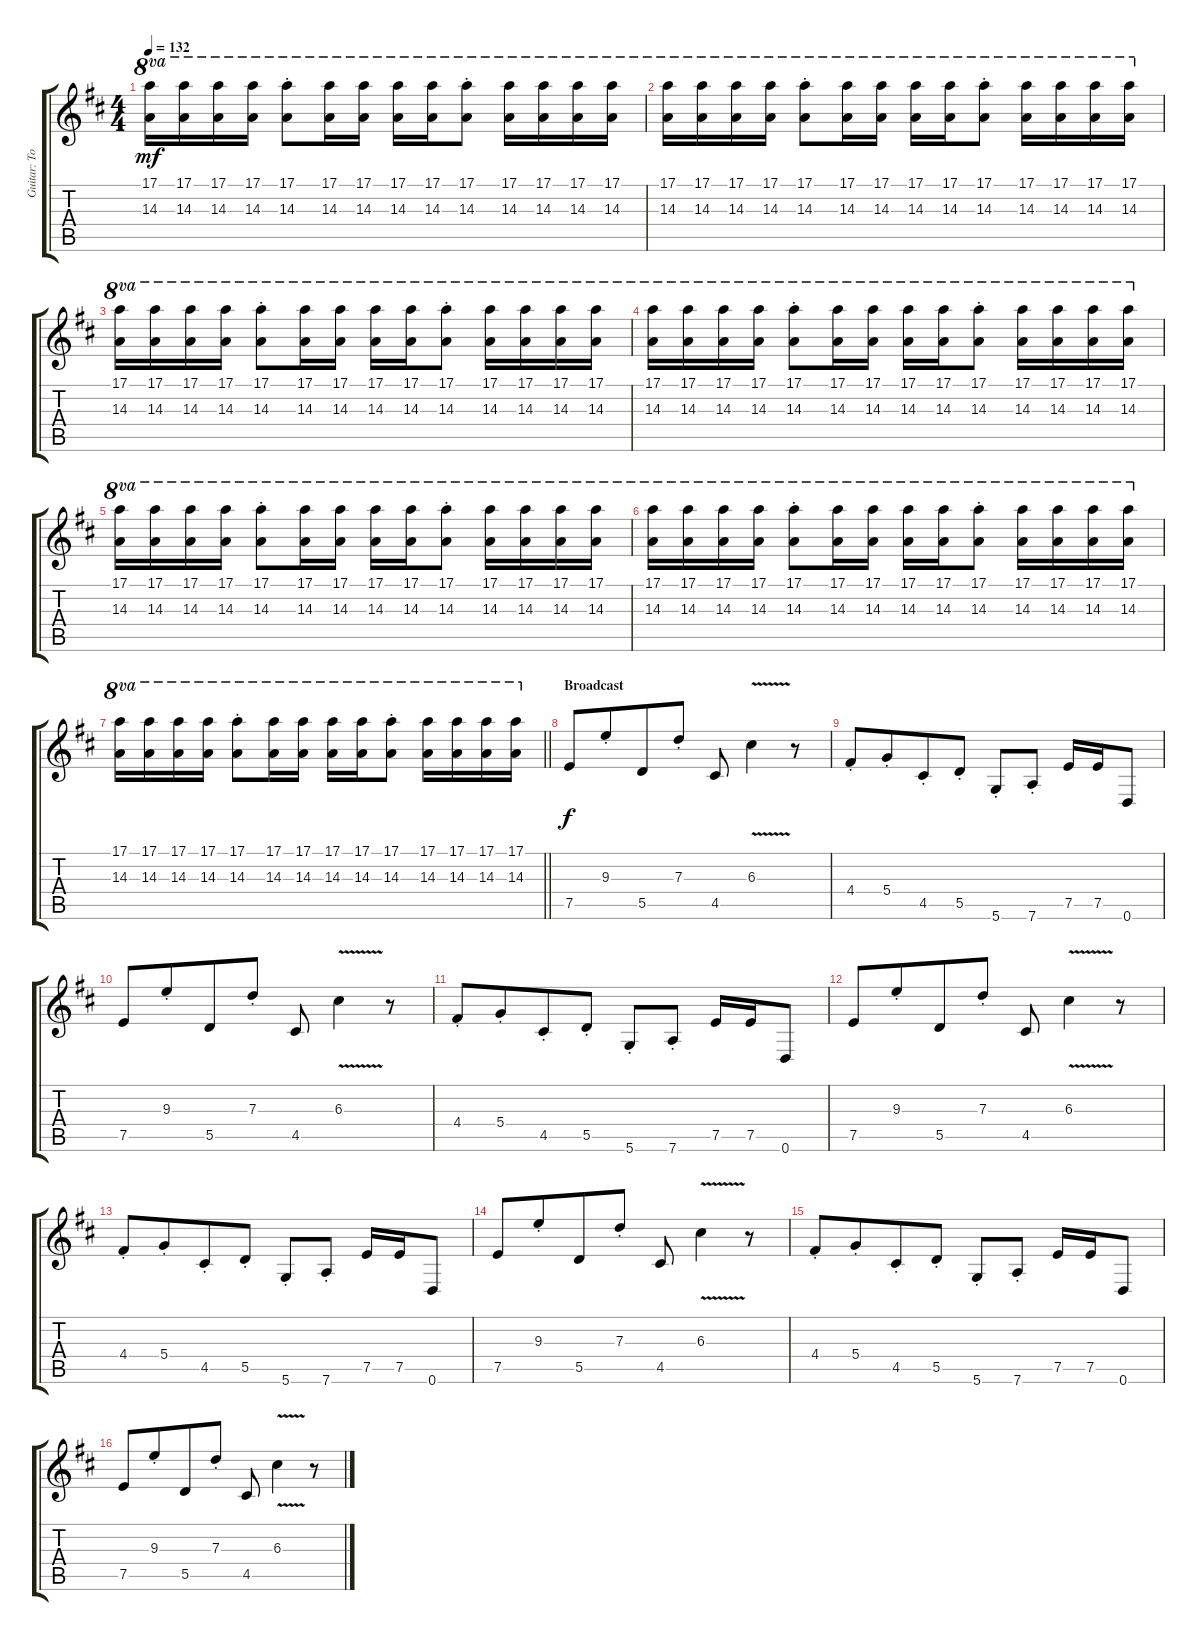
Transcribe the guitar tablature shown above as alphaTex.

\track ("Guitar: Todd" "Guitar: To") {instrument distortionguitar}
\staff {score tabs}
\tuning (E4 B3 G3 D3 A2 D2) {hide}
\ts (4 4)
\tempo 132
\clef g2
\ks d
(17.1 14.3).16{ot 8va dy mf} (17.1 14.3).16{ot 8va} (17.1 14.3).16{ot 8va} (17.1 14.3).16{ot 8va} (17.1 14.3{st}).8{ot 8va} (17.1 14.3).16{ot 8va} (17.1 14.3).16{ot 8va} (17.1 14.3).16{ot 8va} (17.1 14.3).16{ot 8va} (17.1 14.3{st}).8{ot 8va} (17.1 14.3).16{ot 8va} (17.1 14.3).16{ot 8va} (17.1 14.3).16{ot 8va} (17.1 14.3).16{ot 8va} |
(17.1 14.3).16{ot 8va} (17.1 14.3).16{ot 8va} (17.1 14.3).16{ot 8va} (17.1 14.3).16{ot 8va} (17.1 14.3{st}).8{ot 8va} (17.1 14.3).16{ot 8va} (17.1 14.3).16{ot 8va} (17.1 14.3).16{ot 8va} (17.1 14.3).16{ot 8va} (17.1 14.3{st}).8{ot 8va} (17.1 14.3).16{ot 8va} (17.1 14.3).16{ot 8va} (17.1 14.3).16{ot 8va} (17.1 14.3).16{ot 8va} |
(17.1 14.3).16{ot 8va} (17.1 14.3).16{ot 8va} (17.1 14.3).16{ot 8va} (17.1 14.3).16{ot 8va} (17.1 14.3{st}).8{ot 8va} (17.1 14.3).16{ot 8va} (17.1 14.3).16{ot 8va} (17.1 14.3).16{ot 8va} (17.1 14.3).16{ot 8va} (17.1 14.3{st}).8{ot 8va} (17.1 14.3).16{ot 8va} (17.1 14.3).16{ot 8va} (17.1 14.3).16{ot 8va} (17.1 14.3).16{ot 8va} |
(17.1 14.3).16{ot 8va} (17.1 14.3).16{ot 8va} (17.1 14.3).16{ot 8va} (17.1 14.3).16{ot 8va} (17.1 14.3{st}).8{ot 8va} (17.1 14.3).16{ot 8va} (17.1 14.3).16{ot 8va} (17.1 14.3).16{ot 8va} (17.1 14.3).16{ot 8va} (17.1 14.3{st}).8{ot 8va} (17.1 14.3).16{ot 8va} (17.1 14.3).16{ot 8va} (17.1 14.3).16{ot 8va} (17.1 14.3).16{ot 8va} |
(17.1 14.3).16{ot 8va} (17.1 14.3).16{ot 8va} (17.1 14.3).16{ot 8va} (17.1 14.3).16{ot 8va} (17.1 14.3{st}).8{ot 8va} (17.1 14.3).16{ot 8va} (17.1 14.3).16{ot 8va} (17.1 14.3).16{ot 8va} (17.1 14.3).16{ot 8va} (17.1 14.3{st}).8{ot 8va} (17.1 14.3).16{ot 8va} (17.1 14.3).16{ot 8va} (17.1 14.3).16{ot 8va} (17.1 14.3).16{ot 8va} |
(17.1 14.3).16{ot 8va} (17.1 14.3).16{ot 8va} (17.1 14.3).16{ot 8va} (17.1 14.3).16{ot 8va} (17.1 14.3{st}).8{ot 8va} (17.1 14.3).16{ot 8va} (17.1 14.3).16{ot 8va} (17.1 14.3).16{ot 8va} (17.1 14.3).16{ot 8va} (17.1 14.3{st}).8{ot 8va} (17.1 14.3).16{ot 8va} (17.1 14.3).16{ot 8va} (17.1 14.3).16{ot 8va} (17.1 14.3).16{ot 8va} |
\barLineRight lightlight
(17.1 14.3).16{ot 8va} (17.1 14.3).16{ot 8va} (17.1 14.3).16{ot 8va} (17.1 14.3).16{ot 8va} (17.1 14.3{st}).8{ot 8va} (17.1 14.3).16{ot 8va} (17.1 14.3).16{ot 8va} (17.1 14.3).16{ot 8va} (17.1 14.3).16{ot 8va} (17.1 14.3{st}).8{ot 8va} (17.1 14.3).16{ot 8va} (17.1 14.3).16{ot 8va} (17.1 14.3).16{ot 8va} (17.1 14.3).16{ot 8va} |
\section ("" "Broadcast")
7.5.8{dy f} 9.3{st}.8{beam merge} 5.5.8 7.3{st}.8 4.5.8 6.3{v}.4 r.8 |
4.4{st}.8 5.4{st}.8{beam merge} 4.5{st}.8 5.5{st}.8 5.6{st}.8 7.6{st}.8 7.5.16 7.5.16 0.6.8 |
7.5.8 9.3{st}.8{beam merge} 5.5.8 7.3{st}.8 4.5.8 6.3{v}.4 r.8 |
4.4{st}.8 5.4{st}.8{beam merge} 4.5{st}.8 5.5{st}.8 5.6{st}.8 7.6{st}.8 7.5.16 7.5.16 0.6.8 |
7.5.8 9.3{st}.8{beam merge} 5.5.8 7.3{st}.8 4.5.8 6.3{v}.4 r.8 |
4.4{st}.8 5.4{st}.8{beam merge} 4.5{st}.8 5.5{st}.8 5.6{st}.8 7.6{st}.8 7.5.16 7.5.16 0.6.8 |
7.5.8 9.3{st}.8{beam merge} 5.5.8 7.3{st}.8 4.5.8 6.3{v}.4 r.8 |
4.4{st}.8 5.4{st}.8{beam merge} 4.5{st}.8 5.5{st}.8 5.6{st}.8 7.6{st}.8 7.5.16 7.5.16 0.6.8 |
7.5.8 9.3{st}.8{beam merge} 5.5.8 7.3{st}.8 4.5.8 6.3{v}.4 r.8
